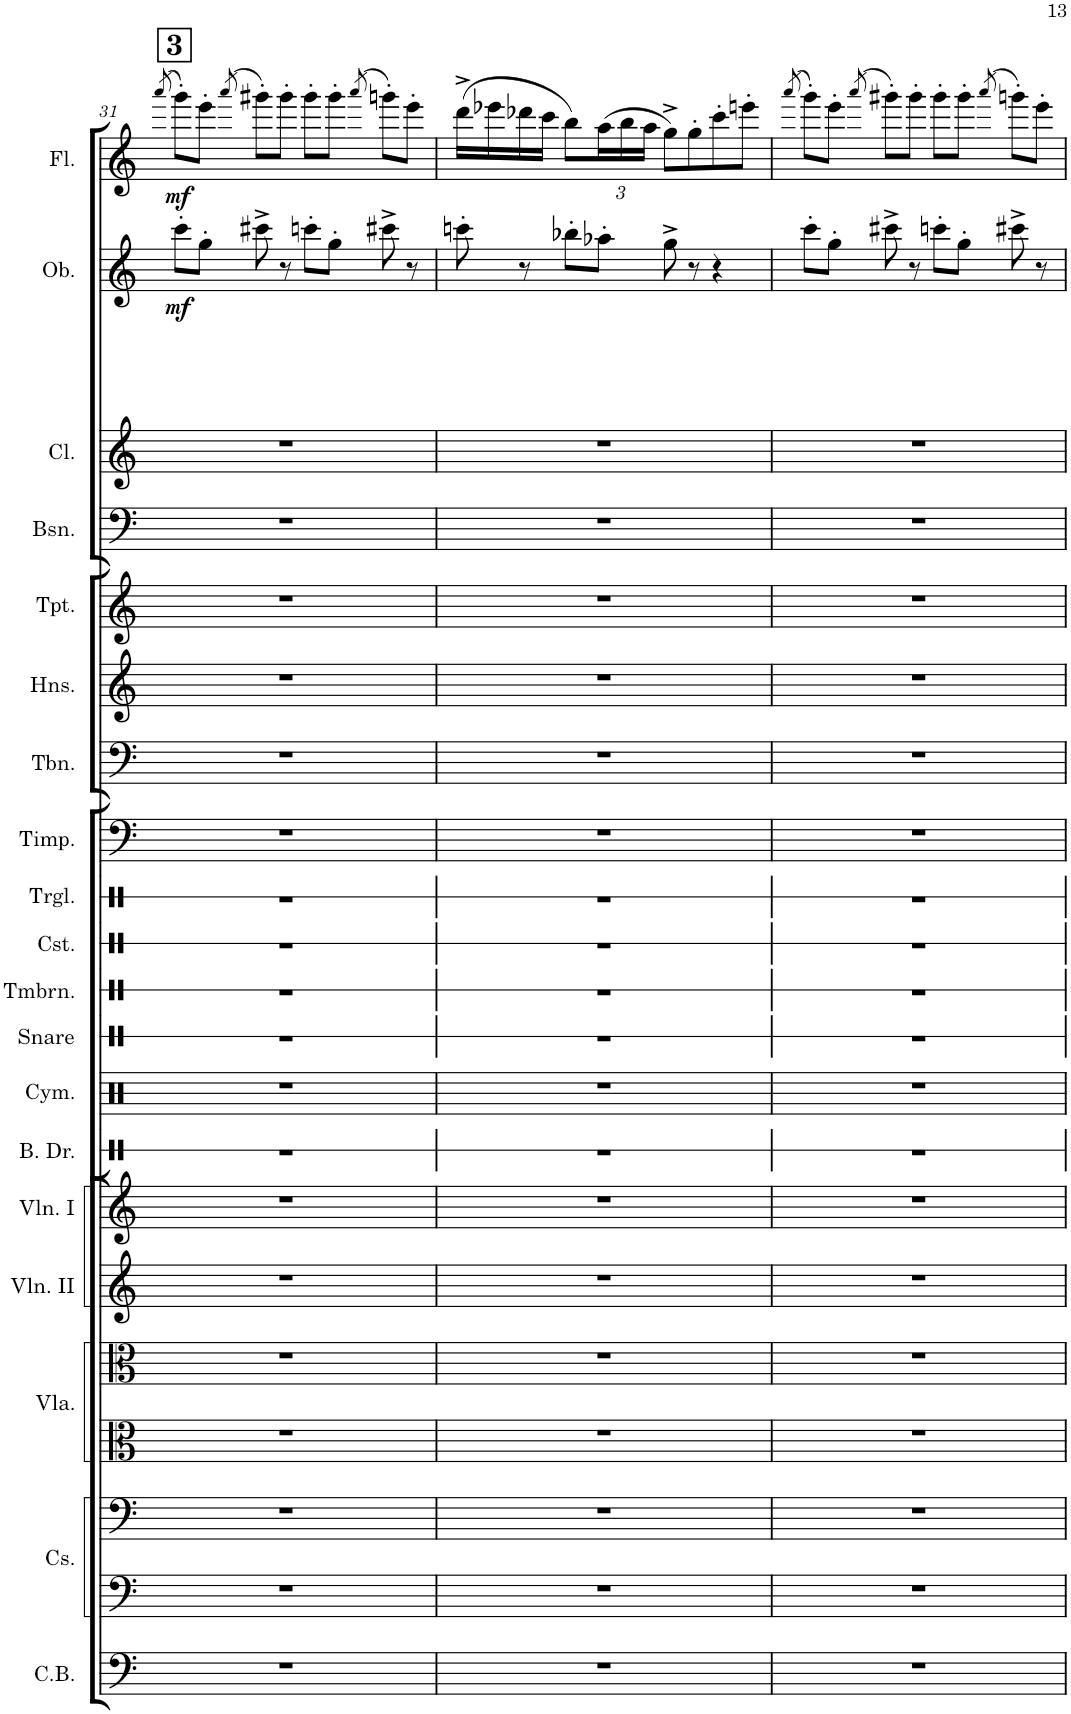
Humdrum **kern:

**kern	**kern	**kern	**kern	**kern	**kern	**kern	**kern	**kern	**kern	**kern	**kern	**kern	**kern	**kern	**kern	**kern	**kern	**kern	**kern	**dynam	**kern	**dynam
*part19	*part18	*part18	*part17	*part17	*part16	*part15	*part14	*part13	*part12	*part11	*part10	*part9	*part8	*part7	*part6	*part5	*part4	*part3	*part2	*part2	*part1	*part1
*staff21	*staff20	*staff19	*staff18	*staff17	*staff16	*staff15	*staff14	*staff13	*staff12	*staff11	*staff10	*staff9	*staff8	*staff7	*staff6	*staff5	*staff4	*staff3	*staff2	*staff2	*staff1	*staff1
*I"Contrabass	*I"Violoncellos	*	*I"Viola	*	*I"Violin II	*I"Violin I	*I"Bass Drum	*I"Cymbals	*I"Snare Drum	*I"Tambourine	*I"Castanets	*I"Triangle	*I"Timpani	*I"Trombone	*I"3 Horns	*I"Trumpet	*I"Bassoon	*I"Clarinet	*I"Oboe	*	*I"Flute	*
*I'C.B.	*	*	*I'Vla.	*	*I'Vln. II	*I'Vln. I	*I'B. Dr.	*I'Cym.	*I'Snare	*I'Tmbrn.	*I'Cst.	*I'Trgl.	*I'Timp.	*I'Tbn.	*I'Hns.	*I'Tpt.	*I'Bsn.	*I'Cl.	*I'Ob.	*	*I'Fl.	*
!!LO:PB:g=z
*clefF4	*clefF4	*clefF4	*clefC3	*clefC3	*clefG2	*clefG2	*clefX	*clefX	*clefX	*clefX	*clefX	*clefX	*clefF4	*clefF4	*clefG2	*clefG2	*clefF4	*clefG2	*clefG2	*	*clefG2	*
*Trd7c12	*	*	*	*	*	*	*	*	*	*	*	*	*	*	*Trd4c7	*Trd1c2	*	*Trd1c2	*	*	*	*
*k[]	*k[]	*k[]	*k[]	*k[]	*k[]	*k[]	*k[]	*k[]	*k[]	*k[]	*k[]	*k[]	*k[]	*k[]	*k[]	*k[]	*k[]	*k[]	*k[]	*	*k[]	*
*M4/4	*M4/4	*M4/4	*M4/4	*M4/4	*M4/4	*M4/4	*M4/4	*M4/4	*M4/4	*M4/4	*M4/4	*M4/4	*M4/4	*M4/4	*M4/4	*M4/4	*M4/4	*M4/4	*M4/4	*	*M4/4	*
!!LO:REH:place=s1:a:B:cj:fs=14:t=3
=31	=31	=31	=31	=31	=31	=31	=31	=31	=31	=31	=31	=31	=31	=31	=31	=31	=31	=31	=31	=31	=31	=31
.	.	.	.	.	.	.	.	.	.	.	.	.	.	.	.	.	.	.	.	.	(>8qaaa/	.
!	!	!	!	!	!	!	!	!	!	!	!	!	!	!	!	!	!	!	!	!LO:DY:b	!	!LO:DY:b
1r	1r	1r	1r	1r	1r	1r	1r	1r	1r	1r	1r	1r	1r	1r	1r	1r	1r	1r	8ccc'\L	mf	8ggg'\L)	mf
.	.	.	.	.	.	.	.	.	.	.	.	.	.	.	.	.	.	.	8gg'\J	.	8eee'\J	.
.	.	.	.	.	.	.	.	.	.	.	.	.	.	.	.	.	.	.	.	.	(>8qaaa/	.
.	.	.	.	.	.	.	.	.	.	.	.	.	.	.	.	.	.	.	8ccc#X^\	.	8ggg#X'\L)	.
.	.	.	.	.	.	.	.	.	.	.	.	.	.	.	.	.	.	.	8r	.	8ggg#'\J	.
.	.	.	.	.	.	.	.	.	.	.	.	.	.	.	.	.	.	.	8cccn'\L	.	8ggg#'\L	.
.	.	.	.	.	.	.	.	.	.	.	.	.	.	.	.	.	.	.	8gg'\J	.	8ggg#'\J	.
.	.	.	.	.	.	.	.	.	.	.	.	.	.	.	.	.	.	.	.	.	(>8qaaa/	.
.	.	.	.	.	.	.	.	.	.	.	.	.	.	.	.	.	.	.	8ccc#X^\	.	8gggn'\L)	.
.	.	.	.	.	.	.	.	.	.	.	.	.	.	.	.	.	.	.	8r	.	8eee'\J	.
=32	=32	=32	=32	=32	=32	=32	=32	=32	=32	=32	=32	=32	=32	=32	=32	=32	=32	=32	=32	=32	=32	=32
1r	1r	1r	1r	1r	1r	1r	1r	1r	1r	1r	1r	1r	1r	1r	1r	1r	1r	1r	8cccn'\	.	(16ddd^\LL	.
.	.	.	.	.	.	.	.	.	.	.	.	.	.	.	.	.	.	.	.	.	16eee-X\	.
.	.	.	.	.	.	.	.	.	.	.	.	.	.	.	.	.	.	.	8r	.	16ddd-X\	.
.	.	.	.	.	.	.	.	.	.	.	.	.	.	.	.	.	.	.	.	.	16ccc\JJ	.
.	.	.	.	.	.	.	.	.	.	.	.	.	.	.	.	.	.	.	8bb-X'\L	.	8bb\L)	.
*	*	*	*	*	*	*	*	*	*	*	*	*	*	*	*	*	*	*	*	*	*Xbrackettup	*
.	.	.	.	.	.	.	.	.	.	.	.	.	.	.	.	.	.	.	8aa-X'\J	.	(24aa\L	.
.	.	.	.	.	.	.	.	.	.	.	.	.	.	.	.	.	.	.	.	.	24bb\	.
.	.	.	.	.	.	.	.	.	.	.	.	.	.	.	.	.	.	.	.	.	24aa\JJ	.
.	.	.	.	.	.	.	.	.	.	.	.	.	.	.	.	.	.	.	8gg^\	.	8gg^\L)	.
.	.	.	.	.	.	.	.	.	.	.	.	.	.	.	.	.	.	.	8r	.	8gg'\	.
.	.	.	.	.	.	.	.	.	.	.	.	.	.	.	.	.	.	.	4r	.	8ccc'\	.
.	.	.	.	.	.	.	.	.	.	.	.	.	.	.	.	.	.	.	.	.	8eeen'\J	.
=33	=33	=33	=33	=33	=33	=33	=33	=33	=33	=33	=33	=33	=33	=33	=33	=33	=33	=33	=33	=33	=33	=33
.	.	.	.	.	.	.	.	.	.	.	.	.	.	.	.	.	.	.	.	.	(>8qaaa/	.
1r	1r	1r	1r	1r	1r	1r	1r	1r	1r	1r	1r	1r	1r	1r	1r	1r	1r	1r	8ccc'\L	.	8ggg'\L)	.
.	.	.	.	.	.	.	.	.	.	.	.	.	.	.	.	.	.	.	8gg'\J	.	8eee'\J	.
.	.	.	.	.	.	.	.	.	.	.	.	.	.	.	.	.	.	.	.	.	(>8qaaa/	.
.	.	.	.	.	.	.	.	.	.	.	.	.	.	.	.	.	.	.	8ccc#X^\	.	8ggg#X'\L)	.
.	.	.	.	.	.	.	.	.	.	.	.	.	.	.	.	.	.	.	8r	.	8ggg#'\J	.
.	.	.	.	.	.	.	.	.	.	.	.	.	.	.	.	.	.	.	8cccn'\L	.	8ggg#'\L	.
.	.	.	.	.	.	.	.	.	.	.	.	.	.	.	.	.	.	.	8gg'\J	.	8ggg#'\J	.
.	.	.	.	.	.	.	.	.	.	.	.	.	.	.	.	.	.	.	.	.	(>8qaaa/	.
.	.	.	.	.	.	.	.	.	.	.	.	.	.	.	.	.	.	.	8ccc#X^\	.	8gggn'\L)	.
.	.	.	.	.	.	.	.	.	.	.	.	.	.	.	.	.	.	.	8r	.	8eee'\J	.
=	=	=	=	=	=	=	=	=	=	=	=	=	=	=	=	=	=	=	=	=	=	=
*-	*-	*-	*-	*-	*-	*-	*-	*-	*-	*-	*-	*-	*-	*-	*-	*-	*-	*-	*-	*-	*-	*-
